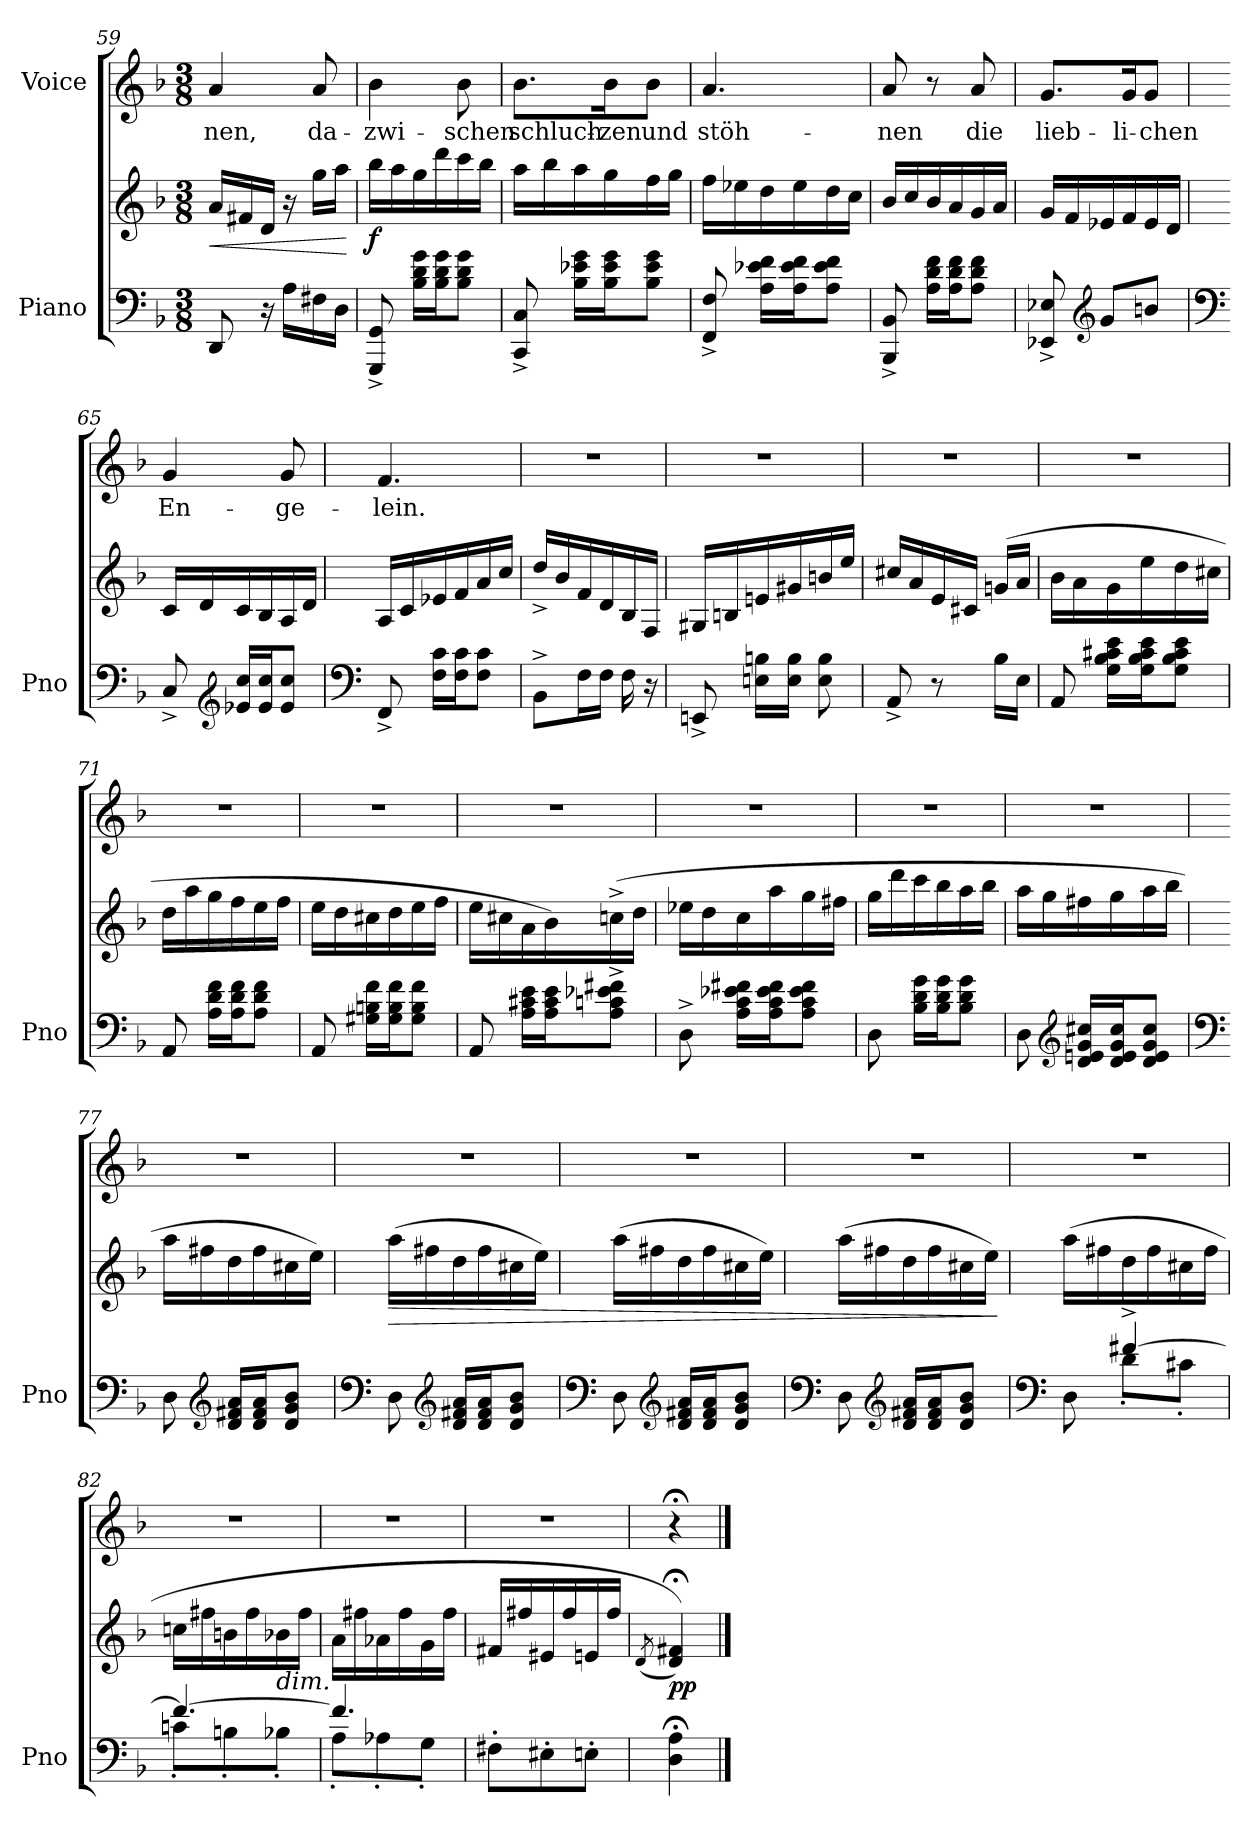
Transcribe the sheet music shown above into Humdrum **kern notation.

**kern	**kern	**dynam	**kern	**text
*part2	*part2	*part2	*part1	*part1
*staff3	*staff2	*staff2/3	*staff1	*staff1
*I"Piano	*	*	*I"Voice	*
*I'Pno	*	*	*	*
*clefF4	*clefG2	*	*clefG2	*
*k[b-]	*k[b-]	*	*k[b-]	*
*M3/8	*M3/8	*	*M3/8	*
=59	=59	=59	=59	=59
!	!	!LO:HP:b	!	!LO:LY:b
8DD/	16a/LL	<	4a/	-nen,
.	16f#X/	.	.	.
16r	16d/JJ	.	.	.
16A\LL	16r	.	.	.
!	!	!	!	!LO:LY:b
16F#X\	16gg\LL	.	8a/	da-
16D\JJ	16aa\JJ	.	.	.
.	.	[	.	.
=60	=60	=60	=60	=60
!	!	!LO:DY:b	!	!LO:LY:b
8GGG/^> 8GG/^>	16bb-\LL	f	4b-\	-zwi-
.	16aa\	.	.	.
16B-\ 16d\ 16g\LL	16gg\	.	.	.
16B-\ 16d\ 16g\J	16ddd\	.	.	.
!	!	!	!	!LO:LY:b
8B-\ 8d\ 8g\J	16ccc\	.	8b-\	-schen
.	16bb-\JJ	.	.	.
=61	=61	=61	=61	=61
!	!	!	!	!LO:LY:b
8CC/^> 8C/^>	16aa\LL	.	8.b-\L	schluch-
.	16bb-\	.	.	.
16B-\ 16e-X\ 16g\LL	16aa\	.	.	.
!	!	!	!	!LO:LY:b
16B-\ 16e-\ 16g\J	16gg\	.	16b-\K	-zen
!	!	!	!	!LO:LY:b
8B-\ 8e-\ 8g\J	16ff\	.	8b-\J	und
.	16gg\JJ	.	.	.
!!LO:LB:g=z
=62	=62	=62	=62	=62
!	!	!	!	!LO:LY:b
8FF/^> 8F/^>	16ff\LL	.	4.a/	stöh-
.	16ee-X\	.	.	.
16A\ 16e-X\ 16f\LL	16dd\	.	.	.
16A\ 16e-\ 16f\J	16ee-\	.	.	.
8A\ 8e-\ 8f\J	16dd\	.	.	.
.	16cc\JJ	.	.	.
=63	=63	=63	=63	=63
!	!	!	!	!LO:LY:b
8BBB-/^> 8BB-/^>	16b-/LL	.	8a/	-nen
.	16cc/	.	.	.
16A\ 16d\ 16f\LL	16b-/	.	8r	.
16A\ 16d\ 16f\J	16a/	.	.	.
!	!	!	!	!LO:LY:b
8A\ 8d\ 8f\J	16g/	.	8a/	die
.	16a/JJ	.	.	.
!!LO:LB:g=z
=64	=64	=64	=64	=64
!	!	!	!	!LO:LY:b
8EE-X/^> 8E-X/^>	16g/LL	.	8.g/L	lieb-
.	16f/	.	.	.
*clefG2	*	*	*	*
8g/L	16e-X/	.	.	.
!	!	!	!	!LO:LY:b
.	16f/	.	16g/K	-li-
!	!	!	!	!LO:LY:b
8bn/J	16e-/	.	8g/J	-chen
.	16d/JJ	.	.	.
=65	=65	=65	=65	=65
*clefF4	*	*	*	*
!	!	!	!	!LO:LY:b
8C^>/	16c/LL	.	4g/	En-
.	16d/	.	.	.
*clefG1	*	*	*	*
16g-X/ 16ee/LL	16c/	.	.	.
16g-/ 16ee/J	16B-/	.	.	.
!	!	!	!	!LO:LY:b
8g-/ 8ee/J	16A/	.	8g/	-ge-
.	16d/JJ	.	.	.
=66	=66	=66	=66	=66
*clefF4	*	*	*	*
!	!	!	!	!LO:LY:b
8FF^>/	16A/LL	.	4.f/	-lein.
.	16c/	.	.	.
16F\ 16c\LL	16e-X/	.	.	.
16F\ 16c\J	16f/	.	.	.
8F\ 8c\J	16a/	.	.	.
.	16cc/JJ	.	.	.
=67	=67	=67	=67	=67
8BB-^>\L	16dd^>/LL	.	4.r	.
.	16b-/	.	.	.
16F\L	16f/	.	.	.
16F\JJ	16d/	.	.	.
16F\	16B-/	.	.	.
16r	16F/JJ	.	.	.
=68	=68	=68	=68	=68
8EEn^>/	16G#X/LL	.	4.r	.
.	16Bn/	.	.	.
16En\ 16Bn\LL	16en/	.	.	.
16E\ 16B\JJ	16g#X/	.	.	.
8E\ 8B\	16bn/	.	.	.
.	16ee/JJ	.	.	.
!!LO:LB:g=z
=69	=69	=69	=69	=69
8AA^>/	16cc#X/LL	.	4.r	.
.	16a/	.	.	.
8r	16e/	.	.	.
.	16c#X/JJ	.	.	.
16B-\LL	(16gn/LL	.	.	.
16E\JJ	16a/JJ	.	.	.
=70	=70	=70	=70	=70
8AA/	16b-\LL	.	4.r	.
.	16a\	.	.	.
16G\ 16B-\ 16c#X\ 16e\LL	16g\	.	.	.
16G\ 16B-\ 16c#\ 16e\J	16ee\	.	.	.
8G\ 8B-\ 8c#\ 8e\J	16dd\	.	.	.
.	16cc#X\JJ	.	.	.
!!LO:PB:g=z
=71	=71	=71	=71	=71
8AA/	16dd\LL	.	4.r	.
.	16aa\	.	.	.
16A\ 16d\ 16f\LL	16gg\	.	.	.
16A\ 16d\ 16f\J	16ff\	.	.	.
8A\ 8d\ 8f\J	16ee\	.	.	.
.	16ff\JJ	.	.	.
=72	=72	=72	=72	=72
8AA/	16ee\LL	.	4.r	.
.	16dd\	.	.	.
16G#X\ 16Bn\ 16f\LL	16cc#X\	.	.	.
16G#\ 16B\ 16f\J	16dd\	.	.	.
8G#\ 8B\ 8f\J	16ee\	.	.	.
.	16ff\JJ	.	.	.
=73	=73	=73	=73	=73
8AA/	16ee\LL	.	4.r	.
.	16cc#X\	.	.	.
16A\ 16c#X\ 16e\LL	16a\	.	.	.
16A\ 16c#\ 16e\J	16b-\)	.	.	.
8A\^ 8cn\^ 8e-X\^ 8f#X\^J	(16ccn^\	.	.	.
.	16dd\JJ	.	.	.
=74	=74	=74	=74	=74
8D^\	16ee-X\LL	.	4.r	.
.	16dd\	.	.	.
16A\ 16c\ 16e-X\ 16f#X\LL	16cc\	.	.	.
16A\ 16c\ 16e-\ 16f#\J	16aa\	.	.	.
8A\ 8c\ 8e-\ 8f#\J	16gg\	.	.	.
.	16ff#X\JJ	.	.	.
=75	=75	=75	=75	=75
8D\	16gg\LL	.	4.r	.
.	16ddd\	.	.	.
16B-\ 16d\ 16g\LL	16ccc\	.	.	.
16B-\ 16d\ 16g\J	16bb-\	.	.	.
8B-\ 8d\ 8g\J	16aa\	.	.	.
.	16bb-\JJ	.	.	.
!!LO:LB:g=z
=76	=76	=76	=76	=76
8D\	16aa\LL	.	4.r	.
.	16gg\	.	.	.
*clefG2	*	*	*	*
16d/ 16en/ 16g/ 16cc#X/LL	16ff#X\	.	.	.
16d/ 16e/ 16g/ 16cc#/J	16gg\	.	.	.
8d/ 8e/ 8g/ 8cc#/J	16aa\	.	.	.
.	16bb-\JJ	.	.	.
=77	=77	=77	=77	=77
*clefF4	*	*	*	*
8D\	16aa\LL	.	4.r	.
.	16ff#X\	.	.	.
*clefG2	*	*	*	*
16d/ 16f#X/ 16a/LL	16dd\	.	.	.
16d/ 16f#/ 16a/J	16ff#\	.	.	.
8d/ 8g/ 8b-/J	16cc#X\	.	.	.
.	16ee\JJ)	.	.	.
!!LO:LB:g=z
=78	=78	=78	=78	=78
*clefF4	*	*	*	*
!	!	!LO:HP:b	!	!
8D\	(16aa\LL	>	4.r	.
.	16ff#X\	.	.	.
*clefG2	*	*	*	*
16d/ 16f#X/ 16a/LL	16dd\	.	.	.
16d/ 16f#/ 16a/J	16ff#\	.	.	.
8d/ 8g/ 8b-/J	16cc#X\	.	.	.
.	16ee\JJ)	.	.	.
=79	=79	=79	=79	=79
*clefF4	*	*	*	*
8D\	(16aa\LL	.	4.r	.
.	16ff#X\	.	.	.
*clefG2	*	*	*	*
16d/ 16f#X/ 16a/LL	16dd\	.	.	.
16d/ 16f#/ 16a/J	16ff#\	.	.	.
8d/ 8g/ 8b-/J	16cc#X\	.	.	.
.	16ee\JJ)	.	.	.
=80	=80	=80	=80	=80
*clefF4	*	*	*	*
8D\	(16aa\LL	.	4.r	.
.	16ff#X\	.	.	.
*clefG2	*	*	*	*
16d/ 16f#X/ 16a/LL	16dd\	.	.	.
16d/ 16f#/ 16a/J	16ff#\	.	.	.
8d/ 8g/ 8b-/J	16cc#X\	.	.	.
.	16ee\JJ)	.	.	.
.	.	]	.	.
=81	=81	=81	=81	=81
*clefF4	*	*	*	*
*^	*	*	*	*
8D\	8ryy	(16aa\LL	.	4.r	.
.	.	16ff#X\	.	.	.
[4f#X^/	8d'\L	16dd\	.	.	.
.	.	16ff#\	.	.	.
.	8c#X'\J	16cc#X\	.	.	.
.	.	16ff#\JJ	.	.	.
=82	=82	=82	=82	=82	=82
4.f#/_	8cn'\L	16ccn\LL	.	4.r	.
.	.	16ff#X\	.	.	.
.	8Bn'\	16bn\	.	.	.
.	.	16ff#\	.	.	.
!	!	!LO:TX:b:i:t=dim.	!	!	!
.	8B-X'\J	16b-X\	.	.	.
.	.	16ff#\JJ	.	.	.
!!LO:LB:g=z
=83	=83	=83	=83	=83	=83
4.f#/]	8A'\L	16a\LL	.	4.r	.
.	.	16ff#X\	.	.	.
.	8A-X'\	16a-X\	.	.	.
.	.	16ff#\	.	.	.
.	8G'\J	16g\	.	.	.
.	.	16ff#\JJ	.	.	.
*v	*v	*	*	*	*
=84	=84	=84	=84	=84
8F#X'<\L	16f#X/LL	.	4.r	.
.	16ff#X/	.	.	.
8E#X'<\	16e#X/	.	.	.
.	16ff#/	.	.	.
8En'<\J	16en/	.	.	.
.	16ff#/JJ	.	.	.
=85	=85	=85	=85	=85
.	(8qd/	.	.	.
!	!	!LO:DY:b	!	!
4D\;< 4A\;<	4d/;< 4f#X/;<))	pp	4r;<	.
==	==	==	==	==
*-	*-	*-	*-	*-
